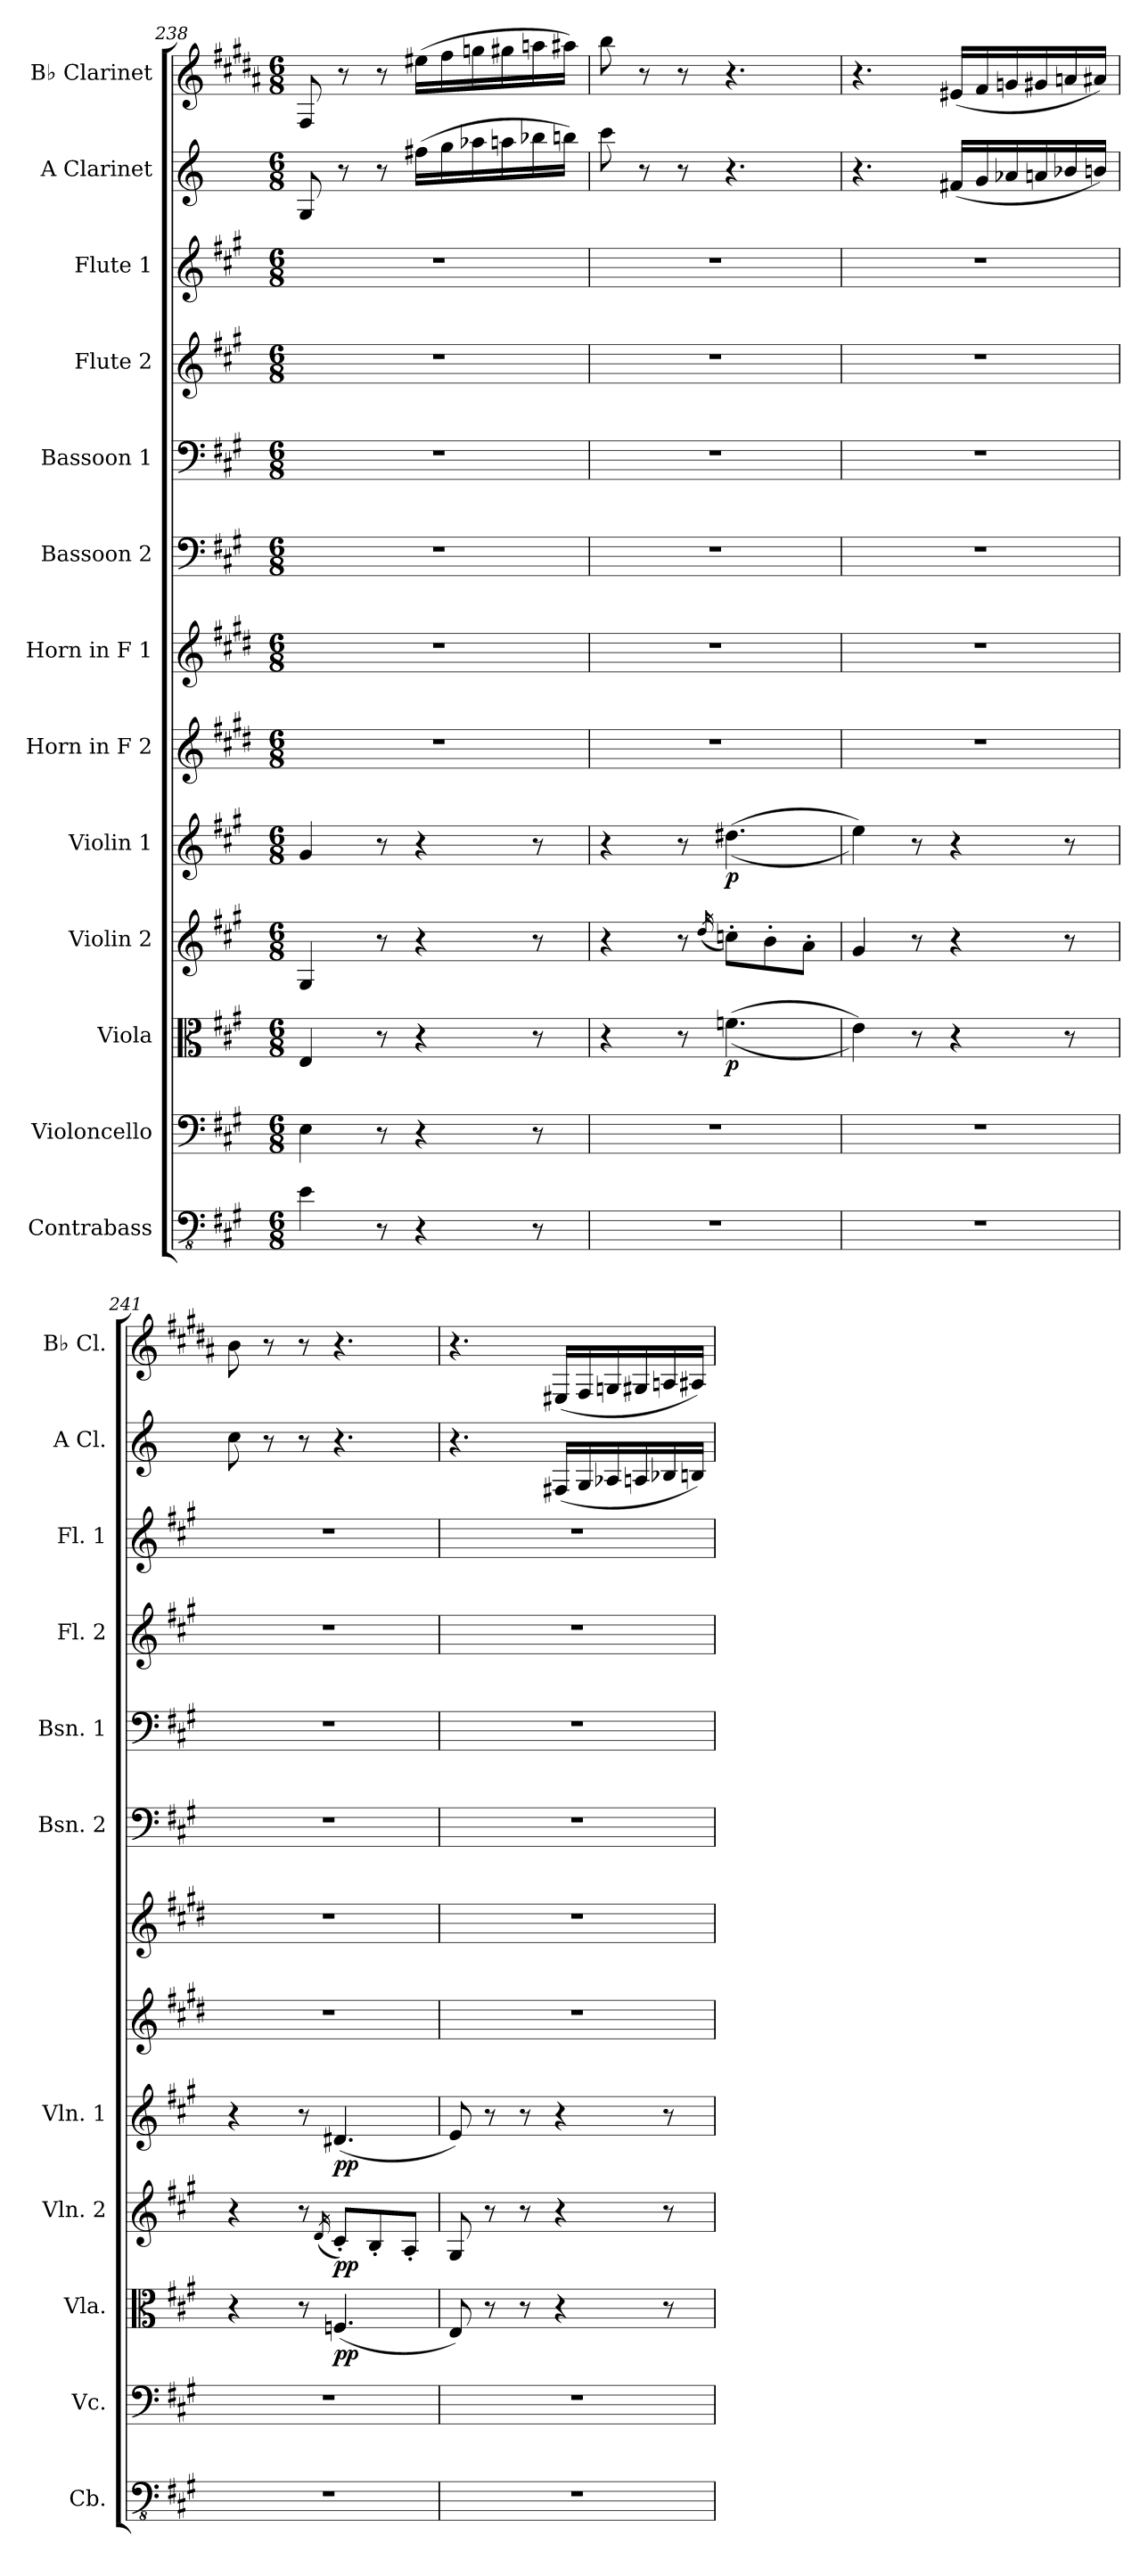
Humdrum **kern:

**kern	**kern	**kern	**dynam	**kern	**dynam	**kern	**dynam	**kern	**kern	**kern	**kern	**kern	**kern	**kern	**kern
*part13	*part12	*part11	*part11	*part10	*part10	*part9	*part9	*part8	*part7	*part6	*part5	*part4	*part3	*part2	*part1
*staff13	*staff12	*staff11	*staff11	*staff10	*staff10	*staff9	*staff9	*staff8	*staff7	*staff6	*staff5	*staff4	*staff3	*staff2	*staff1
*I"Contrabass	*I"Violoncello	*I"Viola	*	*I"Violin 2	*	*I"Violin 1	*	*I"Horn in F 2	*I"Horn in F 1	*I"Bassoon 2	*I"Bassoon 1	*I"Flute 2	*I"Flute 1	*I"A Clarinet	*I"B♭ Clarinet
*I'Cb.	*I'Vc.	*I'Vla.	*	*I'Vln. 2	*	*I'Vln. 1	*	*	*	*I'Bsn. 2	*I'Bsn. 1	*I'Fl. 2	*I'Fl. 1	*I'A Cl.	*I'B♭ Cl.
*clefFv4	*clefF4	*clefC3	*	*clefG2	*	*clefG2	*	*clefG2	*clefG2	*clefF4	*clefF4	*clefG2	*clefG2	*clefG2	*clefG2
*ITrd7c12	*	*	*	*	*	*	*	*ITrd4c7	*ITrd4c7	*	*	*	*	*ITrd2c3	*ITrd1c2
*k[f#c#g#]	*k[f#c#g#]	*k[f#c#g#]	*	*k[f#c#g#]	*	*k[f#c#g#]	*	*k[f#c#g#]	*k[f#c#g#]	*k[f#c#g#]	*k[f#c#g#]	*k[f#c#g#]	*k[f#c#g#]	*k[f#c#g#]	*k[f#c#g#]
*M6/8	*M6/8	*M6/8	*	*M6/8	*	*M6/8	*	*M6/8	*M6/8	*M6/8	*M6/8	*M6/8	*M6/8	*M6/8	*M6/8
=238	=238	=238	=238	=238	=238	=238	=238	=238	=238	=238	=238	=238	=238	=238	=238
4EE\	4E\	4E/	.	4G#/	.	4g#/	.	2.r	2.r	2.r	2.r	2.r	2.r	8E/	8E/
.	.	.	.	.	.	.	.	.	.	.	.	.	.	8r	8r
8r	8r	8r	.	8r	.	8r	.	.	.	.	.	.	.	8r	8r
4r	4r	4r	.	4r	.	4r	.	.	.	.	.	.	.	(>16dd#X\LL	(>16dd#X\LL
.	.	.	.	.	.	.	.	.	.	.	.	.	.	16ee\	16ee\
.	.	.	.	.	.	.	.	.	.	.	.	.	.	16ffn\	16ffn\
.	.	.	.	.	.	.	.	.	.	.	.	.	.	16ff#X\	16ff#X\
8r	8r	8r	.	8r	.	8r	.	.	.	.	.	.	.	16ggn\	16ggn\
.	.	.	.	.	.	.	.	.	.	.	.	.	.	16gg#X\JJ)	16gg#X\JJ)
=239	=239	=239	=239	=239	=239	=239	=239	=239	=239	=239	=239	=239	=239	=239	=239
2.r	2.r	4r	.	4r	.	4r	.	2.r	2.r	2.r	2.r	2.r	2.r	8aa\	8aa\
.	.	.	.	.	.	.	.	.	.	.	.	.	.	8r	8r
.	.	8r	.	8r	.	8r	.	.	.	.	.	.	.	8r	8r
.	.	.	.	(<16qdd/	.	.	.	.	.	.	.	.	.	.	.
!	!	!	!LO:DY:b	!	!	!	!LO:DY:b	!	!	!	!	!	!	!	!
.	.	(>(>4.fn\	p	8ccn'\L)	.	(>(>4.dd#X\	p	.	.	.	.	.	.	4.r	4.r
.	.	.	.	8b'\	.	.	.	.	.	.	.	.	.	.	.
.	.	.	.	8a'\J	.	.	.	.	.	.	.	.	.	.	.
=240	=240	=240	=240	=240	=240	=240	=240	=240	=240	=240	=240	=240	=240	=240	=240
2.r	2.r	4e\))	.	4g#/	.	4ee\))	.	2.r	2.r	2.r	2.r	2.r	2.r	4.r	4.r
.	.	8r	.	8r	.	8r	.	.	.	.	.	.	.	.	.
.	.	4r	.	4r	.	4r	.	.	.	.	.	.	.	(<16d#X/LL	(<16d#X/LL
.	.	.	.	.	.	.	.	.	.	.	.	.	.	16e/	16e/
.	.	.	.	.	.	.	.	.	.	.	.	.	.	16fn/	16fn/
.	.	.	.	.	.	.	.	.	.	.	.	.	.	16f#X/	16f#X/
.	.	8r	.	8r	.	8r	.	.	.	.	.	.	.	16gn/	16gn/
.	.	.	.	.	.	.	.	.	.	.	.	.	.	16g#X/JJ)	16g#X/JJ)
!!LO:PB:g=z
=241	=241	=241	=241	=241	=241	=241	=241	=241	=241	=241	=241	=241	=241	=241	=241
2.r	2.r	4r	.	4r	.	4r	.	2.r	2.r	2.r	2.r	2.r	2.r	8a\	8a\
.	.	.	.	.	.	.	.	.	.	.	.	.	.	8r	8r
.	.	8r	.	8r	.	8r	.	.	.	.	.	.	.	8r	8r
.	.	.	.	(<16qd/	.	.	.	.	.	.	.	.	.	.	.
!	!	!	!LO:DY:b	!	!LO:DY:b	!	!LO:DY:b	!	!	!	!	!	!	!	!
.	.	(<4.Fn/	pp	8c#'/L)	pp	(<4.d#X/	pp	.	.	.	.	.	.	4.r	4.r
.	.	.	.	8B'/	.	.	.	.	.	.	.	.	.	.	.
.	.	.	.	8A'/J	.	.	.	.	.	.	.	.	.	.	.
=242	=242	=242	=242	=242	=242	=242	=242	=242	=242	=242	=242	=242	=242	=242	=242
2.r	2.r	8E/)	.	8G#/	.	8e/)	.	2.r	2.r	2.r	2.r	2.r	2.r	4.r	4.r
.	.	8r	.	8r	.	8r	.	.	.	.	.	.	.	.	.
.	.	8r	.	8r	.	8r	.	.	.	.	.	.	.	.	.
.	.	4r	.	4r	.	4r	.	.	.	.	.	.	.	(<16D#X/LL	(<16D#X/LL
.	.	.	.	.	.	.	.	.	.	.	.	.	.	16E/	16E/
.	.	.	.	.	.	.	.	.	.	.	.	.	.	16Fn/	16Fn/
.	.	.	.	.	.	.	.	.	.	.	.	.	.	16F#X/	16F#X/
.	.	8r	.	8r	.	8r	.	.	.	.	.	.	.	16Gn/	16Gn/
.	.	.	.	.	.	.	.	.	.	.	.	.	.	16G#X/JJ)	16G#X/JJ)
=	=	=	=	=	=	=	=	=	=	=	=	=	=	=	=
*-	*-	*-	*-	*-	*-	*-	*-	*-	*-	*-	*-	*-	*-	*-	*-
